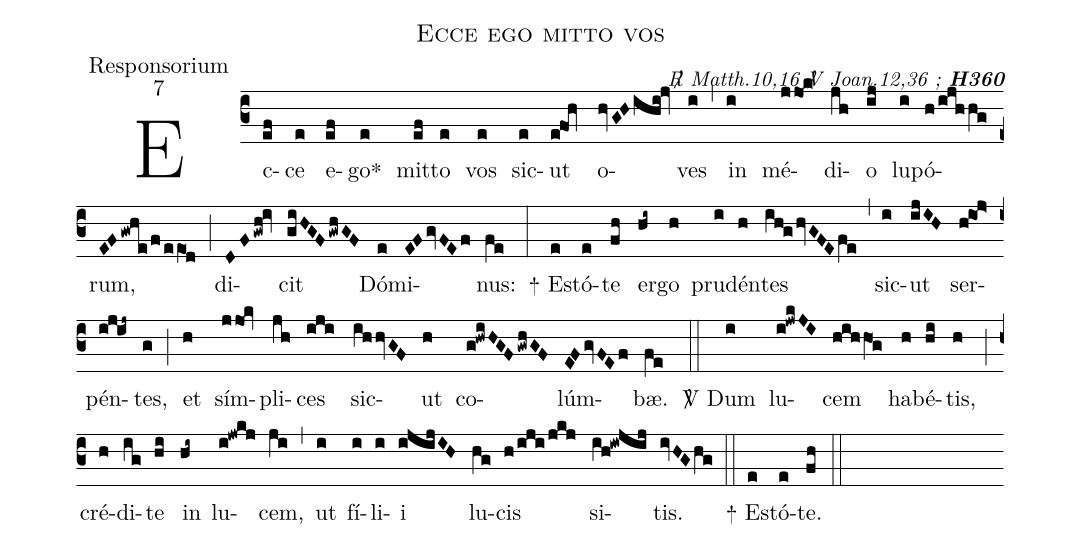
name:Ecce ego mitto vos;
office-part:Responsorium;
mode:7;
commentary:{\itshape\mdseries \Rbar\  Matth.10,16 \Vbar\  Joan.12,36 ;\/}  {\bfseries H360};
%%
(c3) Ec(ef)ce(e) e(ef)go<sp>*</sp>(e) mit(ef)to(e) vos(e) sic(e)ut(efO1h) o(hvGHihi!jv)ves(i) (,)
in(i) mé(jjo1!k)di(jh)o(ij) lu(i)pó(h/ijhhg)rum,(EFgwhe/f/eeO1d) (;)
di(DFgwh!iv)cit(giHGFgwhGF) Dó(e)mi(EFgvFEf)nus:(fe) (:)
<sp>+</sp> E(e)stó(e)te(fh) er(hi~)go(h) pru(i)dén(h)tes(ih!ghvGFEfe) (,)
sic(i)ut(ijIH) ser(h!io1!j>)pén(i!j@ij~)tes,(g) (;)
et(h) sím(jjo1!kv)pli(jh)ces(iji) sic(ihhvGF)ut(h) co(g!hwiHGFgwhGF)lúm(EFgvFEf)bæ.(fe) (::)
<sp>V/</sp> Dum(i) lu(i!jwkJI)cem(hihhO1g) ha(h)bé(hi)tis,(h) (;)
cré(h)di(ig)te(hi) in(hi~) lu(i!jwkj)cem,(ji) (,)
ut(i) fí(i)li(i)i(ijijIH) lu(hg)cis(h/iji/jkj) si(ih!iwjij)tis.(ivHGhg) (::)
<sp>+</sp>  E(e)stó(e)te.(fh) (::)
